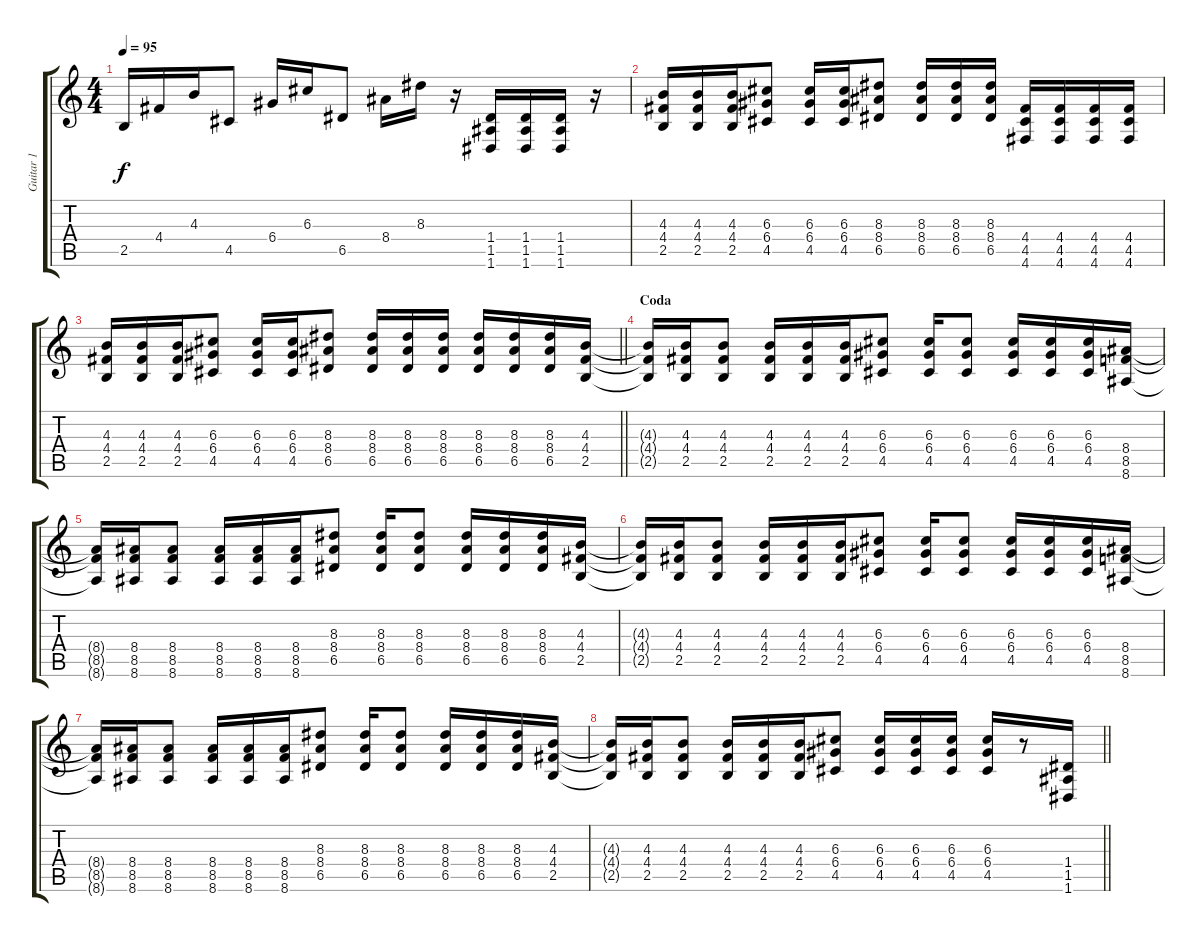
\track ("Guitar 1" "Guitar 1") {instrument overdrivenguitar}
\staff {score tabs}
\tuning (E4 B3 G3 D3 A2 D2) {hide}
\ts (4 4)
\tempo 95
\clef g2
\ks c
2.5.16{dy f} 4.4.16 4.3.16 4.5.8 6.4.16 6.3.16 6.5.8 8.4.16 8.3.16 r.16 (1.4 1.5 1.6).16{instrument overdrivenguitar} (1.4 1.5 1.6).16 (1.4 1.5 1.6).16 r.16 |
(4.3 4.4 2.5).16 (4.3 4.4 2.5).16 (4.3 4.4 2.5).16 (6.3 6.4 4.5).8 (6.3 6.4 4.5).16 (6.3 6.4 4.5).16 (8.3 8.4 6.5).8 (8.3 8.4 6.5).16 (8.3 8.4 6.5).16 (8.3 8.4 6.5).16 (4.4 4.5 4.6).16 (4.4 4.5 4.6).16 (4.4 4.5 4.6).16 (4.4 4.5 4.6).16 |
\barLineRight lightlight
(4.3 4.4 2.5).16 (4.3 4.4 2.5).16 (4.3 4.4 2.5).16 (6.3 6.4 4.5).8 (6.3 6.4 4.5).16 (6.3 6.4 4.5).16 (8.3 8.4 6.5).8 (8.3 8.4 6.5).16 (8.3 8.4 6.5).16 (8.3 8.4 6.5).16 (8.3 8.4 6.5).16 (8.3 8.4 6.5).16 (8.3 8.4 6.5).16 (4.3 4.4 2.5).16 |
\section ("" "Coda")
(4.3{t} 4.4{t} 2.5{t}).16 (4.3 4.4 2.5).16 (4.3 4.4 2.5).8 (4.3 4.4 2.5).16 (4.3 4.4 2.5).16 (4.3 4.4 2.5).16 (6.3 6.4 4.5).8 (6.3 6.4 4.5).16 (6.3 6.4 4.5).8 (6.3 6.4 4.5).16 (6.3 6.4 4.5).16 (6.3 6.4 4.5).16 (8.4 8.5 8.6).16 |
(8.4{t} 8.5{t} 8.6{t}).16 (8.4 8.5 8.6).16 (8.4 8.5 8.6).8 (8.4 8.5 8.6).16 (8.4 8.5 8.6).16 (8.4 8.5 8.6).16 (8.3 8.4 6.5).8 (8.3 8.4 6.5).16 (8.3 8.4 6.5).8 (8.3 8.4 6.5).16 (8.3 8.4 6.5).16 (8.3 8.4 6.5).16 (4.3 4.4 2.5).16 |
(4.3{t} 4.4{t} 2.5{t}).16 (4.3 4.4 2.5).16 (4.3 4.4 2.5).8 (4.3 4.4 2.5).16 (4.3 4.4 2.5).16 (4.3 4.4 2.5).16 (6.3 6.4 4.5).8 (6.3 6.4 4.5).16 (6.3 6.4 4.5).8 (6.3 6.4 4.5).16 (6.3 6.4 4.5).16 (6.3 6.4 4.5).16 (8.4 8.5 8.6).16 |
(8.4{t} 8.5{t} 8.6{t}).16 (8.4 8.5 8.6).16 (8.4 8.5 8.6).8 (8.4 8.5 8.6).16 (8.4 8.5 8.6).16 (8.4 8.5 8.6).16 (8.3 8.4 6.5).8 (8.3 8.4 6.5).16 (8.3 8.4 6.5).8 (8.3 8.4 6.5).16 (8.3 8.4 6.5).16 (8.3 8.4 6.5).16 (4.3 4.4 2.5).16 |
\barLineRight lightlight
(4.3{t} 4.4{t} 2.5{t}).16 (4.3 4.4 2.5).16 (4.3 4.4 2.5).8 (4.3 4.4 2.5).16 (4.3 4.4 2.5).16 (4.3 4.4 2.5).16 (6.3 6.4 4.5).8 (6.3 6.4 4.5).16 (6.3 6.4 4.5).16 (6.3 6.4 4.5).16 (6.3 6.4 4.5).16 r.8 (1.4 1.5 1.6).16
